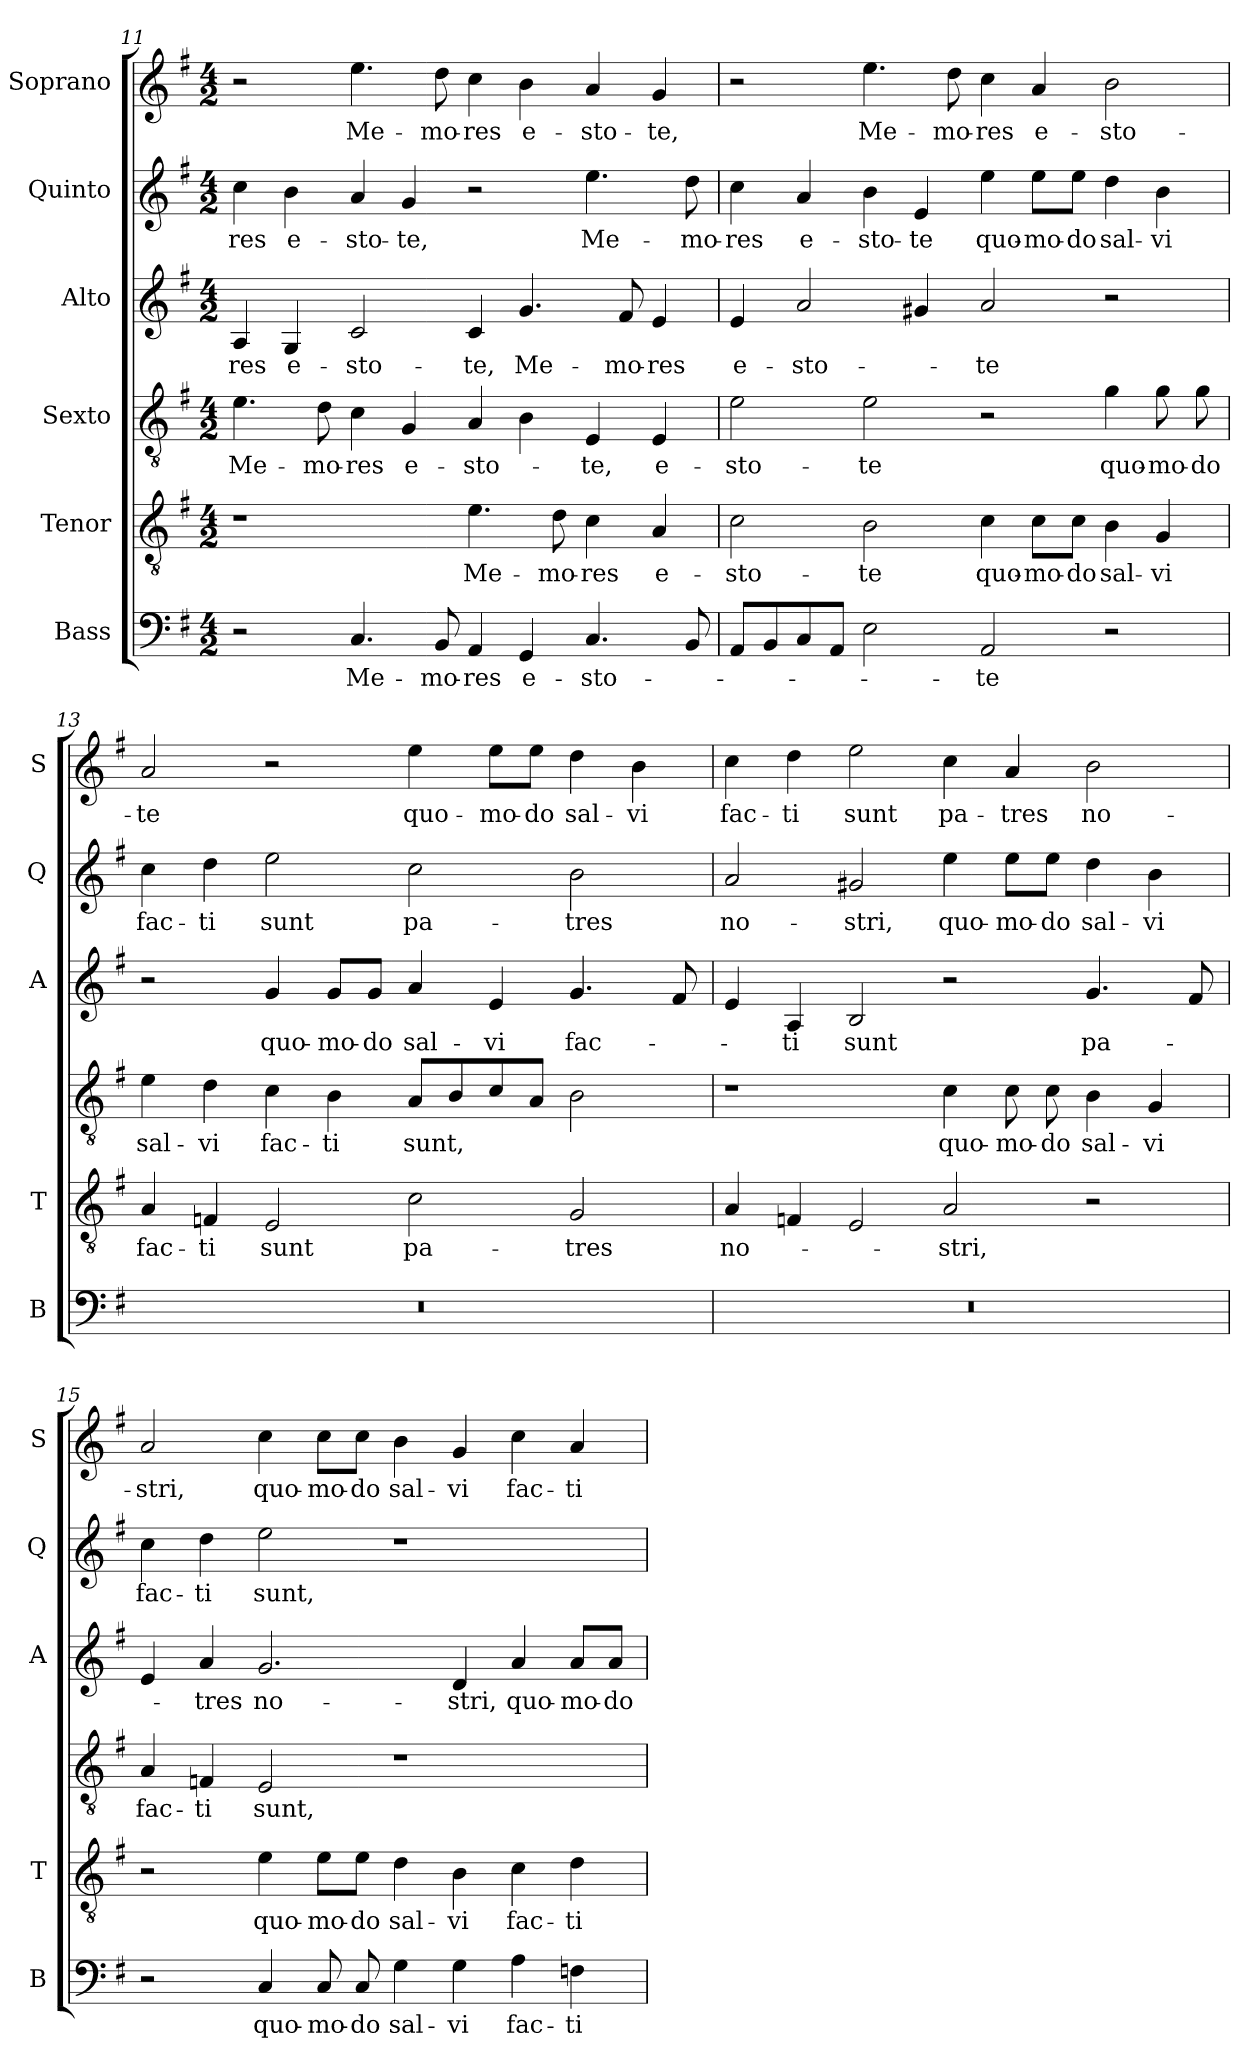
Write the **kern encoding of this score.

**kern	**text	**kern	**text	**kern	**text	**kern	**text	**kern	**text	**kern	**text
*part6	*part6	*part5	*part5	*part4	*part4	*part3	*part3	*part2	*part2	*part1	*part1
*staff6	*staff6	*staff5	*staff5	*staff4	*staff4	*staff3	*staff3	*staff2	*staff2	*staff1	*staff1
*I"Bass	*	*I"Tenor	*	*I"Sexto	*	*I"Alto	*	*I"Quinto	*	*I"Soprano	*
*I'B	*	*I'T	*	*	*	*I'A	*	*I'Q	*	*I'S	*
*clefF4	*	*clefGv2	*	*clefGv2	*	*clefG2	*	*clefG2	*	*clefG2	*
*k[f#]	*	*k[f#]	*	*k[f#]	*	*k[f#]	*	*k[f#]	*	*k[f#]	*
*G:	*	*G:	*	*G:	*	*G:	*	*G:	*	*G:	*
*M4/2	*	*M4/2	*	*M4/2	*	*M4/2	*	*M4/2	*	*M4/2	*
=11	=11	=11	=11	=11	=11	=11	=11	=11	=11	=11	=11
!	!	!	!	!	!LO:LY:b	!	!LO:LY:b	!	!LO:LY:b	!	!
2r	.	1r	.	4.e\	Me-	4A/	-res	4cc\	-res	2r	.
!	!	!	!	!	!	!	!LO:LY:b	!	!LO:LY:b	!	!
.	.	.	.	.	.	4G/	e-	4b\	e-	.	.
!	!	!	!	!	!LO:LY:b	!	!	!	!	!	!
.	.	.	.	8d\	-mo-	.	.	.	.	.	.
!	!LO:LY:b	!	!	!	!LO:LY:b	!	!LO:LY:b	!	!LO:LY:b	!	!LO:LY:b
4.C/	Me-	.	.	4c\	-res	2c/	-sto-	4a/	-sto-	4.ee\	Me-
!	!	!	!	!	!LO:LY:b	!	!	!	!LO:LY:b	!	!
.	.	.	.	4G/	e-	.	.	4g/	-te,	.	.
!	!LO:LY:b	!	!	!	!	!	!	!	!	!	!LO:LY:b
8BB/	-mo-	.	.	.	.	.	.	.	.	8dd\	-mo-
!	!LO:LY:b	!	!LO:LY:b	!	!LO:LY:b	!	!LO:LY:b	!	!	!	!LO:LY:b
4AA/	-res	4.e\	Me-	4A/	-sto-	4c/	-te,	2r	.	4cc\	-res
!	!LO:LY:b	!	!	!	!	!	!LO:LY:b	!	!	!	!LO:LY:b
4GG/	e-	.	.	4B\	.	4.g/	Me-	.	.	4b\	e-
!	!	!	!LO:LY:b	!	!	!	!	!	!	!	!
.	.	8d\	-mo-	.	.	.	.	.	.	.	.
!	!LO:LY:b	!	!LO:LY:b	!	!LO:LY:b	!	!	!	!LO:LY:b	!	!LO:LY:b
4.C/	-sto-	4c\	-res	4E/	-te,	.	.	4.ee\	Me-	4a/	-sto-
!	!	!	!	!	!	!	!LO:LY:b	!	!	!	!
.	.	.	.	.	.	8f#/	-mo-	.	.	.	.
!	!	!	!LO:LY:b	!	!LO:LY:b	!	!LO:LY:b	!	!	!	!LO:LY:b
.	.	4A/	e-	4E/	e-	4e/	-res	.	.	4g/	-te,
!	!	!	!	!	!	!	!	!	!LO:LY:b	!	!
8BB/	.	.	.	.	.	.	.	8dd\	-mo-	.	.
!!LO:PB:g=z
=12	=12	=12	=12	=12	=12	=12	=12	=12	=12	=12	=12
!	!	!	!LO:LY:b	!	!LO:LY:b	!	!LO:LY:b	!	!LO:LY:b	!	!
8AA/L	.	2c\	-sto-	2e\	-sto-	4e/	e-	4cc\	-res	2r	.
8BB/	.	.	.	.	.	.	.	.	.	.	.
!	!	!	!	!	!	!	!LO:LY:b	!	!LO:LY:b	!	!
8C/	.	.	.	.	.	2a/	-sto-	4a/	e-	.	.
8AA/J	.	.	.	.	.	.	.	.	.	.	.
!	!	!	!LO:LY:b	!	!LO:LY:b	!	!	!	!LO:LY:b	!	!LO:LY:b
2E\	.	2B\	-te	2e\	-te	.	.	4b\	-sto-	4.ee\	Me-
!	!	!	!	!	!	!	!	!	!LO:LY:b	!	!
.	.	.	.	.	.	4g#X/	.	4e/	-te	.	.
!	!	!	!	!	!	!	!	!	!	!	!LO:LY:b
.	.	.	.	.	.	.	.	.	.	8dd\	-mo-
!	!LO:LY:b	!	!LO:LY:b	!	!	!	!LO:LY:b	!	!LO:LY:b	!	!LO:LY:b
2AA/	-te	4c\	quo-	2r	.	2a/	-te	4ee\	quo-	4cc\	-res
!	!	!	!LO:LY:b	!	!	!	!	!	!LO:LY:b	!	!LO:LY:b
.	.	8c\L	-mo-	.	.	.	.	8ee\L	-mo-	4a/	e-
!	!	!	!LO:LY:b	!	!	!	!	!	!LO:LY:b	!	!
.	.	8c\J	-do	.	.	.	.	8ee\J	-do	.	.
!	!	!	!LO:LY:b	!	!LO:LY:b	!	!	!	!LO:LY:b	!	!LO:LY:b
2r	.	4B\	sal-	4g\	quo-	2r	.	4dd\	sal-	2b\	-sto-
!	!	!	!LO:LY:b	!	!LO:LY:b	!	!	!	!LO:LY:b	!	!
.	.	4G/	-vi	8g\	-mo-	.	.	4b\	-vi	.	.
!	!	!	!	!	!LO:LY:b	!	!	!	!	!	!
.	.	.	.	8g\	-do	.	.	.	.	.	.
=13	=13	=13	=13	=13	=13	=13	=13	=13	=13	=13	=13
!	!	!	!LO:LY:b	!	!LO:LY:b	!	!	!	!LO:LY:b	!	!LO:LY:b
0r	.	4A/	fac-	4e\	sal-	2r	.	4cc\	fac-	2a/	-te
!	!	!	!LO:LY:b	!	!LO:LY:b	!	!	!	!LO:LY:b	!	!
.	.	4Fn/	-ti	4d\	-vi	.	.	4dd\	-ti	.	.
!	!	!	!LO:LY:b	!	!LO:LY:b	!	!LO:LY:b	!	!LO:LY:b	!	!
.	.	2E/	sunt	4c\	fac-	4g/	quo-	2ee\	sunt	2r	.
!	!	!	!	!	!LO:LY:b	!	!LO:LY:b	!	!	!	!
.	.	.	.	4B\	-ti	8g/L	-mo-	.	.	.	.
!	!	!	!	!	!	!	!LO:LY:b	!	!	!	!
.	.	.	.	.	.	8g/J	-do	.	.	.	.
!	!	!	!LO:LY:b	!	!LO:LY:b	!	!LO:LY:b	!	!LO:LY:b	!	!LO:LY:b
.	.	2c\	pa-	8A/L	sunt,	4a/	sal-	2cc\	pa-	4ee\	quo-
.	.	.	.	8B/	.	.	.	.	.	.	.
!	!	!	!	!	!	!	!LO:LY:b	!	!	!	!LO:LY:b
.	.	.	.	8c/	.	4e/	-vi	.	.	8ee\L	-mo-
!	!	!	!	!	!	!	!	!	!	!	!LO:LY:b
.	.	.	.	8A/J	.	.	.	.	.	8ee\J	-do
!	!	!	!LO:LY:b	!	!	!	!LO:LY:b	!	!LO:LY:b	!	!LO:LY:b
.	.	2G/	-tres	2B\	.	4.g/	fac-	2b\	-tres	4dd\	sal-
!	!	!	!	!	!	!	!	!	!	!	!LO:LY:b
.	.	.	.	.	.	.	.	.	.	4b\	-vi
.	.	.	.	.	.	8f#/	.	.	.	.	.
!!LO:LB:g=z
=14	=14	=14	=14	=14	=14	=14	=14	=14	=14	=14	=14
!	!	!	!LO:LY:b	!	!	!	!	!	!LO:LY:b	!	!LO:LY:b
0r	.	4A/	no-	1r	.	4e/	.	2a/	no-	4cc\	fac-
!	!	!	!	!	!	!	!LO:LY:b	!	!	!	!LO:LY:b
.	.	4Fn/	.	.	.	4A/	-ti	.	.	4dd\	-ti
!	!	!	!	!	!	!	!LO:LY:b	!	!LO:LY:b	!	!LO:LY:b
.	.	2E/	.	.	.	2B/	sunt	2g#X/	-stri,	2ee\	sunt
!	!	!	!LO:LY:b	!	!LO:LY:b	!	!	!	!LO:LY:b	!	!LO:LY:b
.	.	2A/	-stri,	4c\	quo-	2r	.	4ee\	quo-	4cc\	pa-
!	!	!	!	!	!LO:LY:b	!	!	!	!LO:LY:b	!	!LO:LY:b
.	.	.	.	8c\	-mo-	.	.	8ee\L	-mo-	4a/	-tres
!	!	!	!	!	!LO:LY:b	!	!	!	!LO:LY:b	!	!
.	.	.	.	8c\	-do	.	.	8ee\J	-do	.	.
!	!	!	!	!	!LO:LY:b	!	!LO:LY:b	!	!LO:LY:b	!	!LO:LY:b
.	.	2r	.	4B\	sal-	4.g/	pa-	4dd\	sal-	2b\	no-
!	!	!	!	!	!LO:LY:b	!	!	!	!LO:LY:b	!	!
.	.	.	.	4G/	-vi	.	.	4b\	-vi	.	.
.	.	.	.	.	.	8f#/	.	.	.	.	.
=15	=15	=15	=15	=15	=15	=15	=15	=15	=15	=15	=15
!	!	!	!	!	!LO:LY:b	!	!	!	!LO:LY:b	!	!LO:LY:b
2r	.	2r	.	4A/	fac-	4e/	.	4cc\	fac-	2a/	-stri,
!	!	!	!	!	!LO:LY:b	!	!LO:LY:b	!	!LO:LY:b	!	!
.	.	.	.	4Fn/	-ti	4a/	-tres	4dd\	-ti	.	.
!	!LO:LY:b	!	!LO:LY:b	!	!LO:LY:b	!	!LO:LY:b	!	!LO:LY:b	!	!LO:LY:b
4C/	quo-	4e\	quo-	2E/	sunt,	2.g/	no-	2ee\	sunt,	4cc\	quo-
!	!LO:LY:b	!	!LO:LY:b	!	!	!	!	!	!	!	!LO:LY:b
8C/	-mo-	8e\L	-mo-	.	.	.	.	.	.	8cc\L	-mo-
!	!LO:LY:b	!	!LO:LY:b	!	!	!	!	!	!	!	!LO:LY:b
8C/	-do	8e\J	-do	.	.	.	.	.	.	8cc\J	-do
!	!LO:LY:b	!	!LO:LY:b	!	!	!	!	!	!	!	!LO:LY:b
4G\	sal-	4d\	sal-	1r	.	.	.	1r	.	4b\	sal-
!	!LO:LY:b	!	!LO:LY:b	!	!	!	!LO:LY:b	!	!	!	!LO:LY:b
4G\	-vi	4B\	-vi	.	.	4d/	-stri,	.	.	4g/	-vi
!	!LO:LY:b	!	!LO:LY:b	!	!	!	!LO:LY:b	!	!	!	!LO:LY:b
4A\	fac-	4c\	fac-	.	.	4a/	quo-	.	.	4cc\	fac-
!	!LO:LY:b	!	!LO:LY:b	!	!	!	!LO:LY:b	!	!	!	!LO:LY:b
4Fn\	-ti	4d\	-ti	.	.	8a/L	-mo-	.	.	4a/	-ti
!	!	!	!	!	!	!	!LO:LY:b	!	!	!	!
.	.	.	.	.	.	8a/J	-do	.	.	.	.
=	=	=	=	=	=	=	=	=	=	=	=
*-	*-	*-	*-	*-	*-	*-	*-	*-	*-	*-	*-
